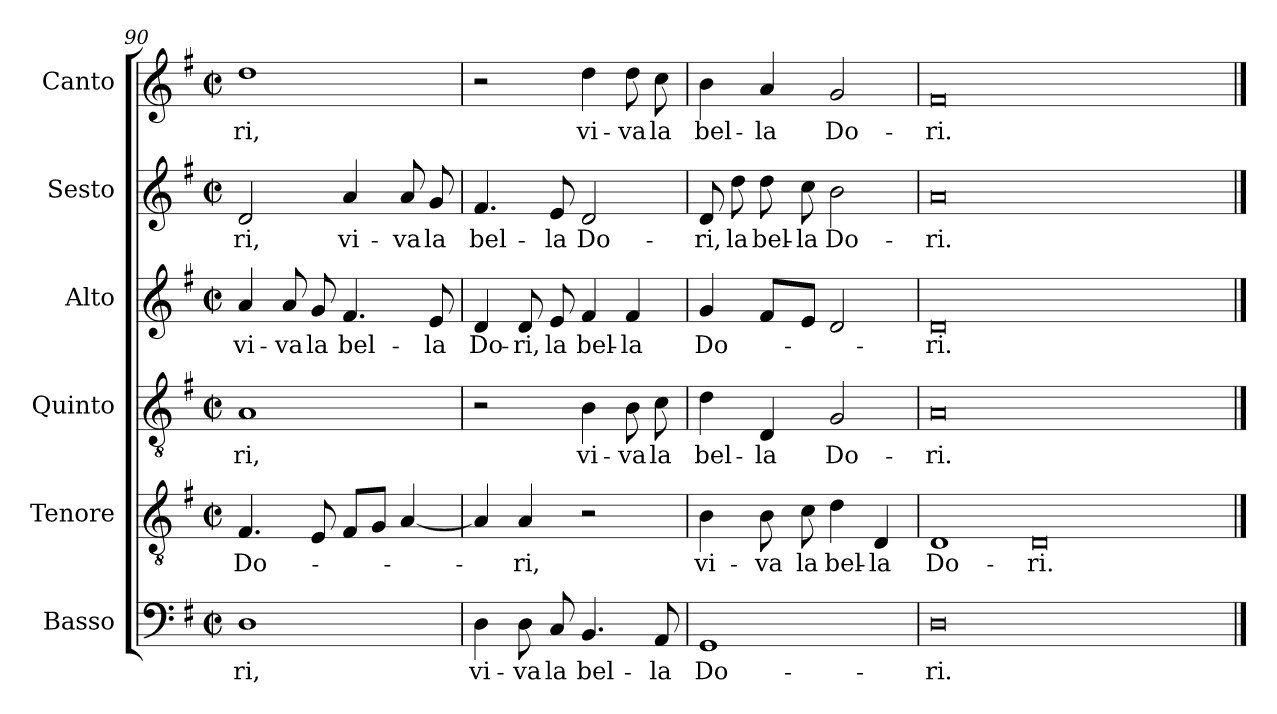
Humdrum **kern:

**kern	**text	**kern	**text	**kern	**text	**kern	**text	**kern	**text	**kern	**text
*part6	*part6	*part5	*part5	*part4	*part4	*part3	*part3	*part2	*part2	*part1	*part1
*staff6	*staff6	*staff5	*staff5	*staff4	*staff4	*staff3	*staff3	*staff2	*staff2	*staff1	*staff1
*I"Basso	*	*I"Tenore	*	*I"Quinto	*	*I"Alto	*	*I"Sesto	*	*I"Canto	*
*I'B	*	*I'T	*	*I'Q	*	*I'A	*	*I'S	*	*I'C	*
*clefF4	*	*clefGv2	*	*clefGv2	*	*clefG2	*	*clefG2	*	*clefG2	*
*k[f#]	*	*k[f#]	*	*k[f#]	*	*k[f#]	*	*k[f#]	*	*k[f#]	*
*G:	*	*G:	*	*G:	*	*G:	*	*G:	*	*G:	*
*M2/2	*	*M2/2	*	*M2/2	*	*M2/2	*	*M2/2	*	*M2/2	*
*met(c|)	*	*met(c|)	*	*met(c|)	*	*met(c|)	*	*met(c|)	*	*met(c|)	*
=90	=90	=90	=90	=90	=90	=90	=90	=90	=90	=90	=90
!	!LO:LY:b	!	!LO:LY:b	!	!LO:LY:b	!	!LO:LY:b	!	!LO:LY:b	!	!LO:LY:b
1D	-ri,	4.F#/	Do-	1A	-ri,	4a/	vi-	2d/	-ri,	1dd	-ri,
!	!	!	!	!	!	!	!LO:LY:b	!	!	!	!
.	.	.	.	.	.	8a/	-va	.	.	.	.
!	!	!	!	!	!	!	!LO:LY:b	!	!	!	!
.	.	8E/	.	.	.	8g/	la	.	.	.	.
!	!	!	!	!	!	!	!LO:LY:b	!	!LO:LY:b	!	!
.	.	8F#/L	.	.	.	4.f#/	bel-	4a/	vi-	.	.
.	.	8G/J	.	.	.	.	.	.	.	.	.
!	!	!	!	!	!	!	!	!	!LO:LY:b	!	!
.	.	[4A/	.	.	.	.	.	8a/	-va	.	.
!	!	!	!	!	!	!	!LO:LY:b	!	!LO:LY:b	!	!
.	.	.	.	.	.	8e/	-la	8g/	la	.	.
=91	=91	=91	=91	=91	=91	=91	=91	=91	=91	=91	=91
!	!LO:LY:b	!	!	!	!	!	!LO:LY:b	!	!LO:LY:b	!	!
4D\	vi-	4A/]	.	2r	.	4d/	Do-	4.f#/	bel-	2r	.
!	!LO:LY:b	!	!LO:LY:b	!	!	!	!LO:LY:b	!	!	!	!
8D\	-va	4A/	-ri,	.	.	8d/	-ri,	.	.	.	.
!	!LO:LY:b	!	!	!	!	!	!LO:LY:b	!	!LO:LY:b	!	!
8C/	la	.	.	.	.	8e/	la	8e/	-la	.	.
!	!LO:LY:b	!	!	!	!LO:LY:b	!	!LO:LY:b	!	!LO:LY:b	!	!LO:LY:b
4.BB/	bel-	2r	.	4B\	vi-	4f#/	bel-	2d/	Do-	4dd\	vi-
!	!	!	!	!	!LO:LY:b	!	!LO:LY:b	!	!	!	!LO:LY:b
.	.	.	.	8B\	-va	4f#/	-la	.	.	8dd\	-va
!	!LO:LY:b	!	!	!	!LO:LY:b	!	!	!	!	!	!LO:LY:b
8AA/	-la	.	.	8c\	la	.	.	.	.	8cc\	la
=92	=92	=92	=92	=92	=92	=92	=92	=92	=92	=92	=92
!	!LO:LY:b	!	!LO:LY:b	!	!LO:LY:b	!	!LO:LY:b	!	!LO:LY:b	!	!LO:LY:b
1GG	Do-	4B\	vi-	4d\	bel-	4g/	Do-	8d/	-ri,	4b\	bel-
!	!	!	!	!	!	!	!	!	!LO:LY:b	!	!
.	.	.	.	.	.	.	.	8dd\	la	.	.
!	!	!	!LO:LY:b	!	!LO:LY:b	!	!	!	!LO:LY:b	!	!LO:LY:b
.	.	8B\	-va	4D/	-la	8f#/L	.	8dd\	bel-	4a/	-la
!	!	!	!LO:LY:b	!	!	!	!	!	!LO:LY:b	!	!
.	.	8c\	la	.	.	8e/J	.	8cc\	-la	.	.
!	!	!	!LO:LY:b	!	!LO:LY:b	!	!	!	!LO:LY:b	!	!LO:LY:b
.	.	4d\	bel-	2G/	Do-	2d/	.	2b\	Do-	2g/	Do-
!	!	!	!LO:LY:b	!	!	!	!	!	!	!	!
.	.	4D/	-la	.	.	.	.	.	.	.	.
=93	=93	=93	=93	=93	=93	=93	=93	=93	=93	=93	=93
!	!LO:LY:b	!	!LO:LY:b	!	!LO:LY:b	!	!LO:LY:b	!	!LO:LY:b	!	!LO:LY:b
0D	-ri.	1D	Do-	0A	-ri.	0d	-ri.	0a	-ri.	0f#	-ri.
!	!	!	!LO:LY:b	!	!	!	!	!	!	!	!
.	.	0D	-ri.	.	.	.	.	.	.	.	.
1ryy	.	.	.	1ryy	.	1ryy	.	1ryy	.	1ryy	.
==	==	==	==	==	==	==	==	==	==	==	==
*-	*-	*-	*-	*-	*-	*-	*-	*-	*-	*-	*-
